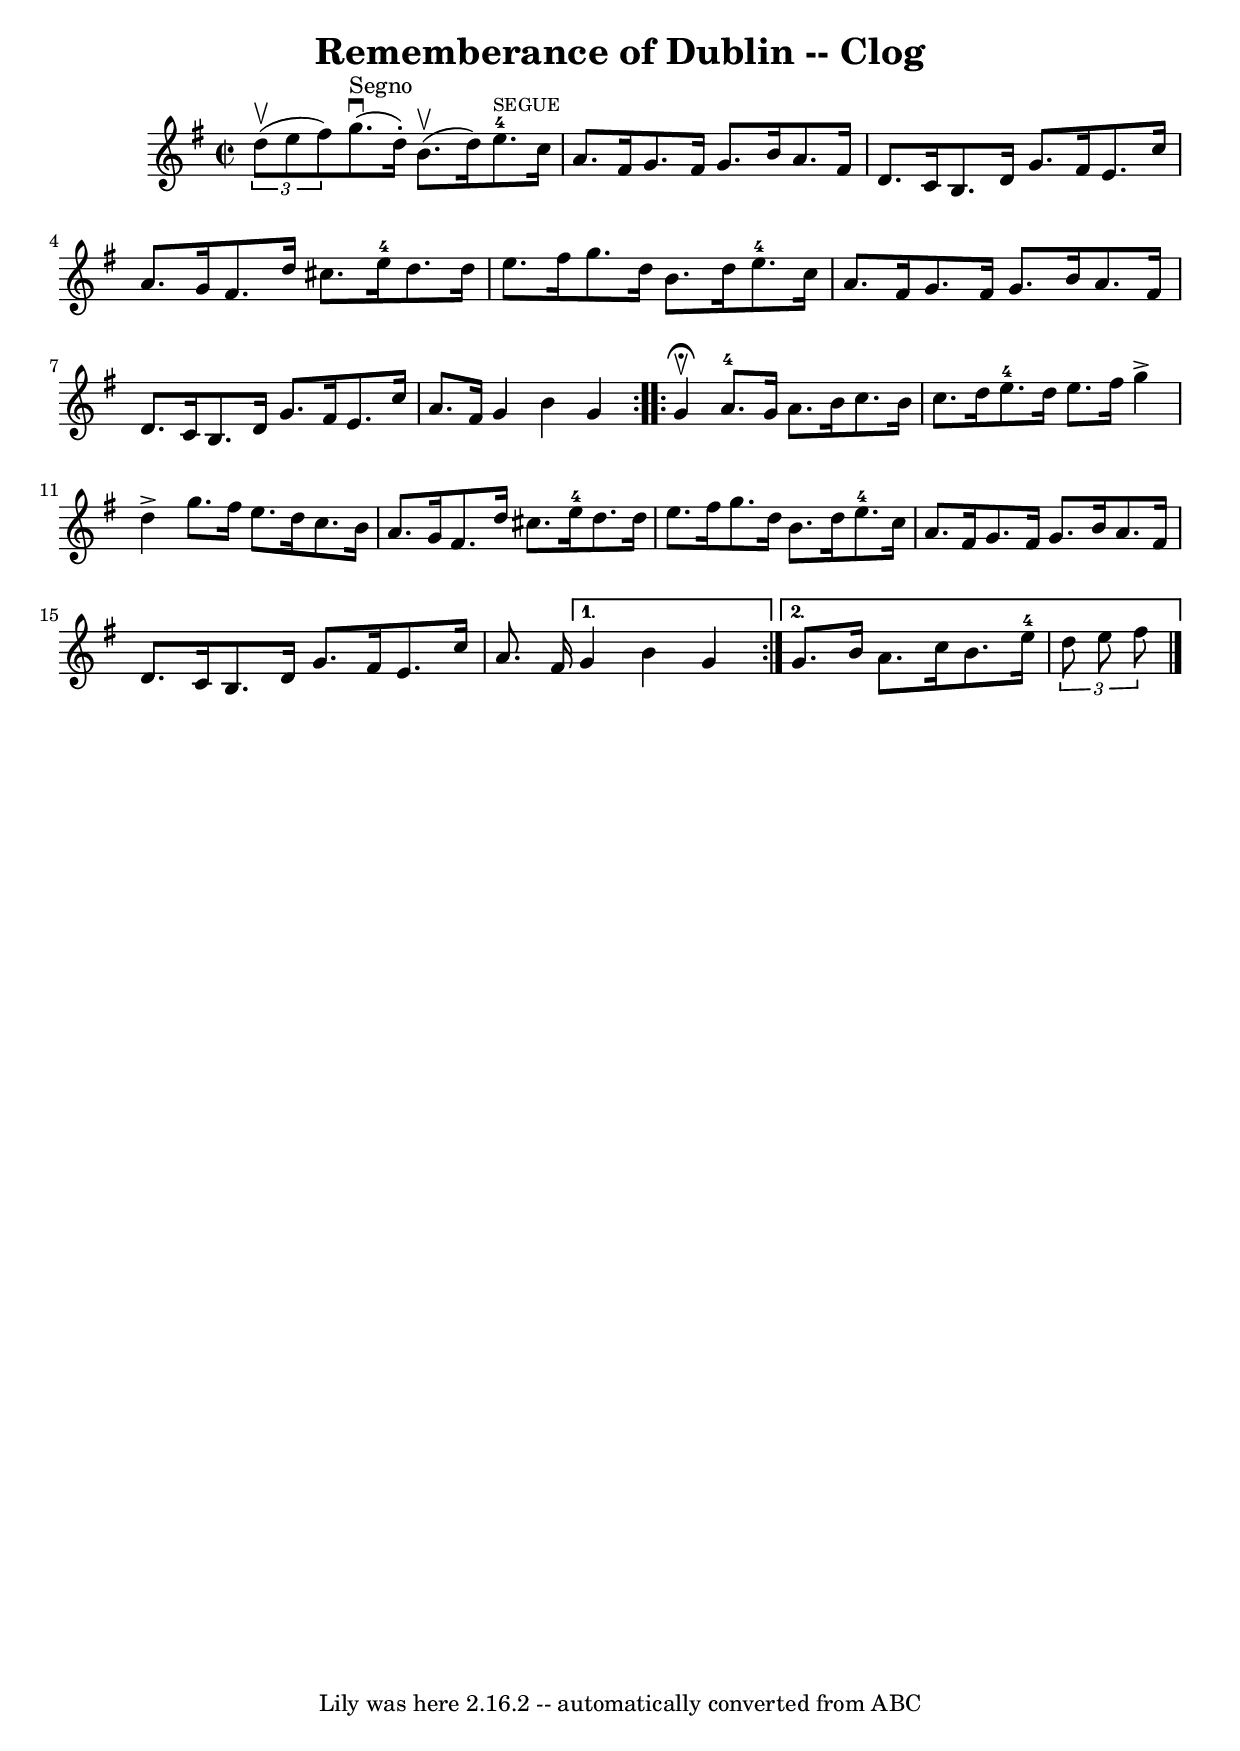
\version "2.16.2"
\include "Mammoth.ily"
\header {
  %% book = "Ryan's Mammoth Collection"
  crossRefNumber = "1"
  footnotes = "\\\\156 930"
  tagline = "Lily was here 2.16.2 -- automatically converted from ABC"
  title = "Rememberance of Dublin -- Clog"

}
voicedefault =  {



  \repeat volta 2 {

    \override Staff.TimeSignature #'style = #'C
    \time 2/2 
    \key g \major   \times 2/3 { d''8^\upbow(e''8 fis''8) 
			       }  
    |
    g''8.^"Segno"^\downbow(d''16 -.) b'8.^\upbow(d''16  
    -) e''8.-4^\segue c''16 a'8. fis'16    |
    g'8.    
    fis'16 g'8. b'16 a'8. fis'16 d'8. c'16    |
    b8.    
    d'16 g'8. fis'16 e'8. c''16 a'8. g'16    |
    fis'8.    
    d''16 cis''8. e''16-4 d''8. d''16 e''8. fis''16    |
    
    g''8. d''16 b'8. d''16 e''8.-4 c''16 a'8. fis'16   
    |
    g'8. fis'16 g'8. b'16 a'8. fis'16 d'8. c'16    
    |
    b8. d'16 g'8. fis'16 e'8. c''16 a'8. fis'16    
    |
    g'4 b'4 g'4    
  }     
  \repeat volta 2 {
    g'4 
    ^\fermata^\upbow |
    a'8.-4 g'16 a'8. b'16 c''8.    
    b'16 c''8. d''16    |
    e''8.-4 d''16 e''8. fis''16   
    g''4^\accent d''4^\accent   |
    g''8. fis''16 e''8. d''16  
    c''8. b'16 a'8. g'16    |
    fis'8. d''16 cis''8.    
    e''16-4 d''8. d''16 e''8. fis''16    |
    g''8. d''16  
    b'8. d''16 e''8.-4 c''16 a'8. fis'16    |
    g'8.    
    fis'16 g'8. b'16 a'8. fis'16 d'8. c'16    |
    b8.    
    d'16 g'8. fis'16 e'8. c''16 a'8. fis'16    
  } \alternative{{   
    g'4 b'4 g'4  
  } { g'8. b'16 a'8. c''16 b'8. e''16-4   
      \times 2/3 { d''8 e''8 fis''8  
		 }       \bar "|."   
    }
	       }

}

\score{
  <<

    \context Staff="default"
    {
      \voicedefault 
      
    }

  >>
  \layout {
    
  }
  \midi {
  }

}
